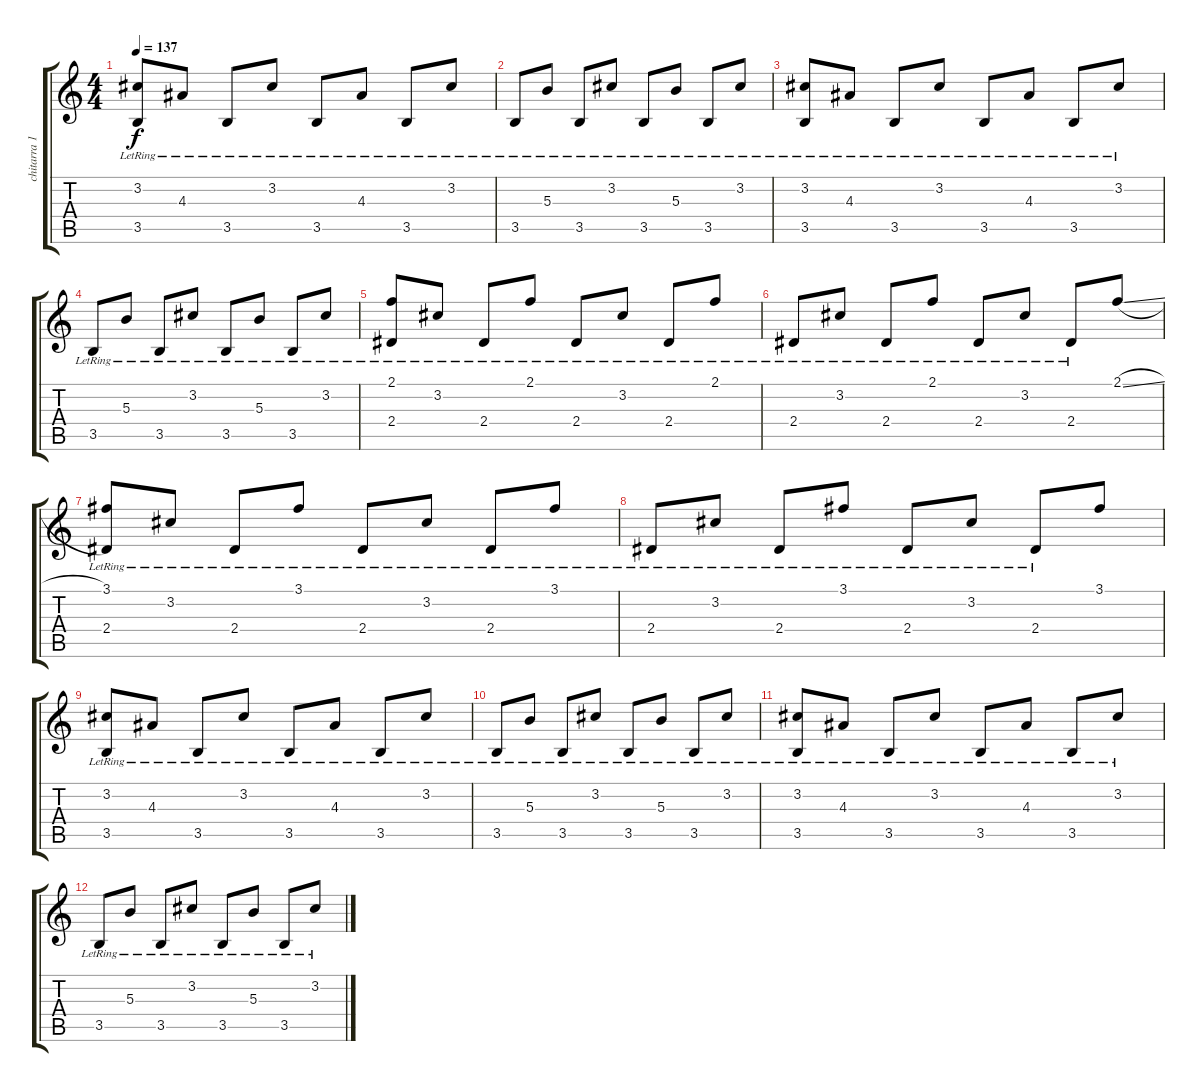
\track ("chitarra 1" "chitarra 1") {instrument electricguitarmuted}
\staff {score tabs}
\tuning (Eb4 Bb3 Gb3 Db3 Ab2 Eb2) {hide}
\ts (4 4)
\tempo 137
\clef g2
\ks c
(3.2{lr} 3.5{lr}).8{dy f} 4.3{lr}.8 3.5{lr}.8 3.2{lr}.8 3.5{lr}.8 4.3{lr}.8 3.5{lr}.8 3.2{lr}.8 |
3.5{lr}.8 5.3{lr}.8 3.5{lr}.8 3.2{lr}.8 3.5{lr}.8 5.3{lr}.8 3.5{lr}.8 3.2{lr}.8 |
(3.2{lr} 3.5{lr}).8 4.3{lr}.8 3.5{lr}.8 3.2{lr}.8 3.5{lr}.8 4.3{lr}.8 3.5{lr}.8 3.2{lr}.8 |
3.5{lr}.8 5.3{lr}.8 3.5{lr}.8 3.2{lr}.8 3.5{lr}.8 5.3{lr}.8 3.5{lr}.8 3.2{lr}.8 |
(2.1{lr} 2.4{lr}).8 3.2{lr}.8 2.4{lr}.8 2.1{lr}.8 2.4{lr}.8 3.2{lr}.8 2.4{lr}.8 2.1{lr}.8 |
2.4{lr}.8 3.2{lr}.8 2.4{lr}.8 2.1{lr}.8 2.4{lr}.8 3.2{lr}.8 2.4{lr}.8 2.1{sl}.8 |
(3.1{lr} 2.4{lr}).8 3.2{lr}.8 2.4{lr}.8 3.1{lr}.8 2.4{lr}.8 3.2{lr}.8 2.4{lr}.8 3.1{lr}.8 |
2.4{lr}.8 3.2{lr}.8 2.4{lr}.8 3.1{lr}.8 2.4{lr}.8 3.2{lr}.8 2.4{lr}.8 3.1.8 |
(3.2{lr} 3.5{lr}).8 4.3{lr}.8 3.5{lr}.8 3.2{lr}.8 3.5{lr}.8 4.3{lr}.8 3.5{lr}.8 3.2{lr}.8 |
3.5{lr}.8 5.3{lr}.8 3.5{lr}.8 3.2{lr}.8 3.5{lr}.8 5.3{lr}.8 3.5{lr}.8 3.2{lr}.8 |
(3.2{lr} 3.5{lr}).8 4.3{lr}.8 3.5{lr}.8 3.2{lr}.8 3.5{lr}.8 4.3{lr}.8 3.5{lr}.8 3.2{lr}.8 |
3.5{lr}.8 5.3{lr}.8 3.5{lr}.8 3.2{lr}.8 3.5{lr}.8 5.3{lr}.8 3.5{lr}.8 3.2{lr}.8
